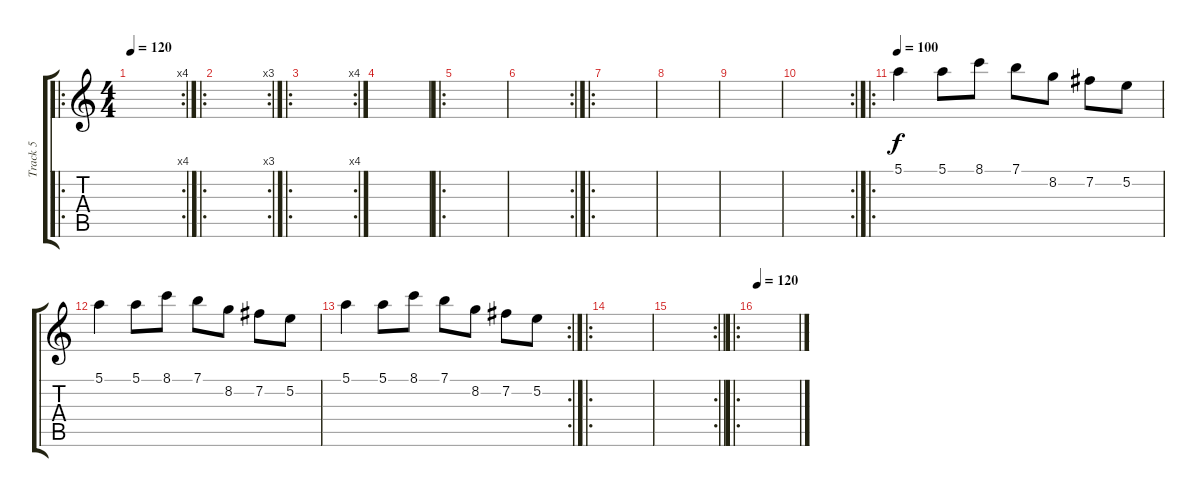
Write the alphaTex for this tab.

\track ("Track 5" "Track 5") {instrument acousticguitarnylon}
\staff {score tabs}
\tuning (E4 B3 G3 D3 A2 E2) {hide}
\ro
\rc 4
\ts (4 4)
\tempo 120
\clef g2
\ks c
|
\ro
\rc 3
|
\ro
\rc 4
|
|
\ro
|
\rc 2
|
\ro
|
|
|
\rc 2
|
\ro
\tempo 100
5.1.4 5.1.8 8.1.8 7.1.8 8.2.8 7.2.8 5.2.8 |
5.1.4 5.1.8 8.1.8 7.1.8 8.2.8 7.2.8 5.2.8 |
\rc 2
5.1.4 5.1.8 8.1.8 7.1.8 8.2.8 7.2.8 5.2.8 |
\ro
|
\rc 2
\barLineRight lightlight
|
\ro
\tempo 120
